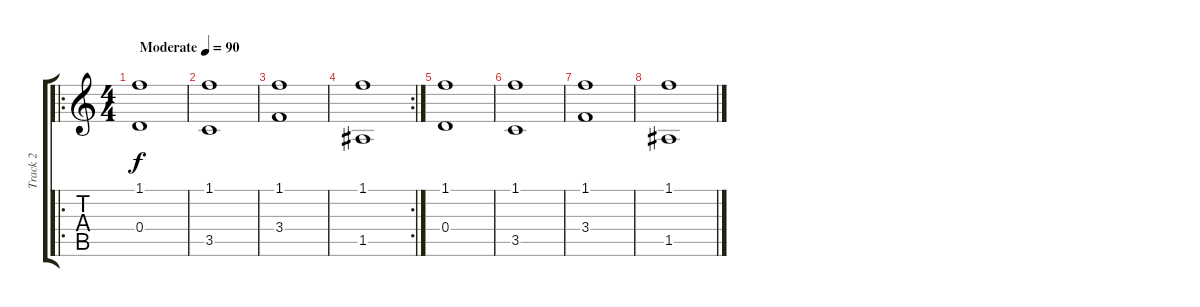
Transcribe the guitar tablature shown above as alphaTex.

\track ("Track 2" "Track 2") {instrument acousticguitarnylon}
\staff {score tabs}
\tuning (E4 B3 G3 D3 A2 E2) {hide}
\ro
\ts (4 4)
\tempo (90 "Moderate")
\clef g2
\ks c
(1.1 0.4).1{dy f instrument acousticguitarnylon} |
(1.1 3.5).1 |
(1.1 3.4).1 |
\rc 2
(1.1 1.5).1 |
(1.1 0.4).1 |
(1.1 3.5).1 |
(1.1 3.4).1 |
(1.1 1.5).1
